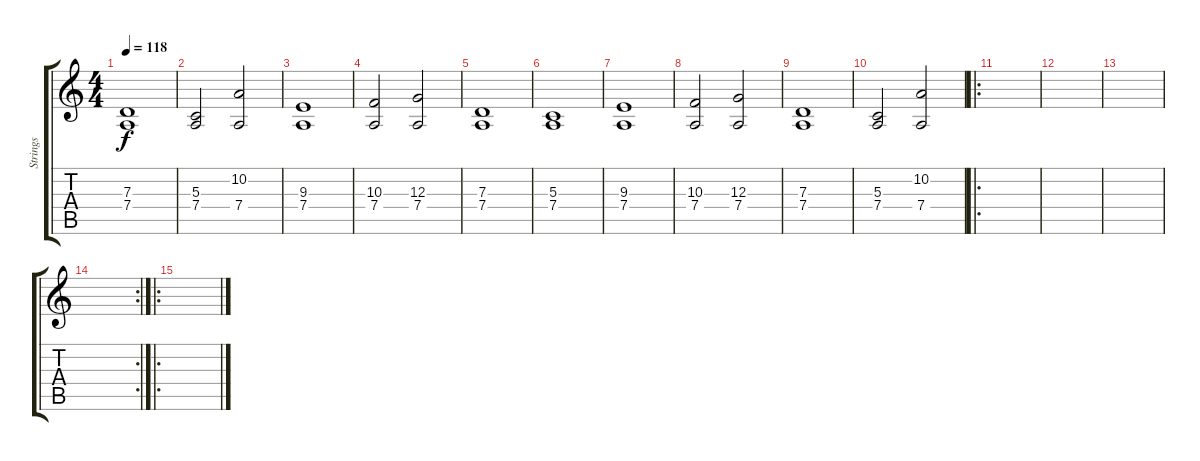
\track ("Strings" "Strings") {instrument stringensemble1}
\staff {score tabs}
\tuning (E4 B3 G3 D3 A2 E2) {hide}
\ts (4 4)
\tempo 118
\clef g2
\ks c
(7.3 7.4).1{dy f} |
(5.3 7.4).2 (10.2 7.4).2 |
(9.3 7.4).1 |
(10.3 7.4).2 (12.3 7.4).2 |
(7.3 7.4).1 |
(5.3 7.4).1 |
(9.3 7.4).1 |
(10.3 7.4).2 (12.3 7.4).2 |
(7.3 7.4).1 |
(5.3 7.4).2 (10.2 7.4).2 |
\ro
|
|
|
\rc 2
|
\ro
